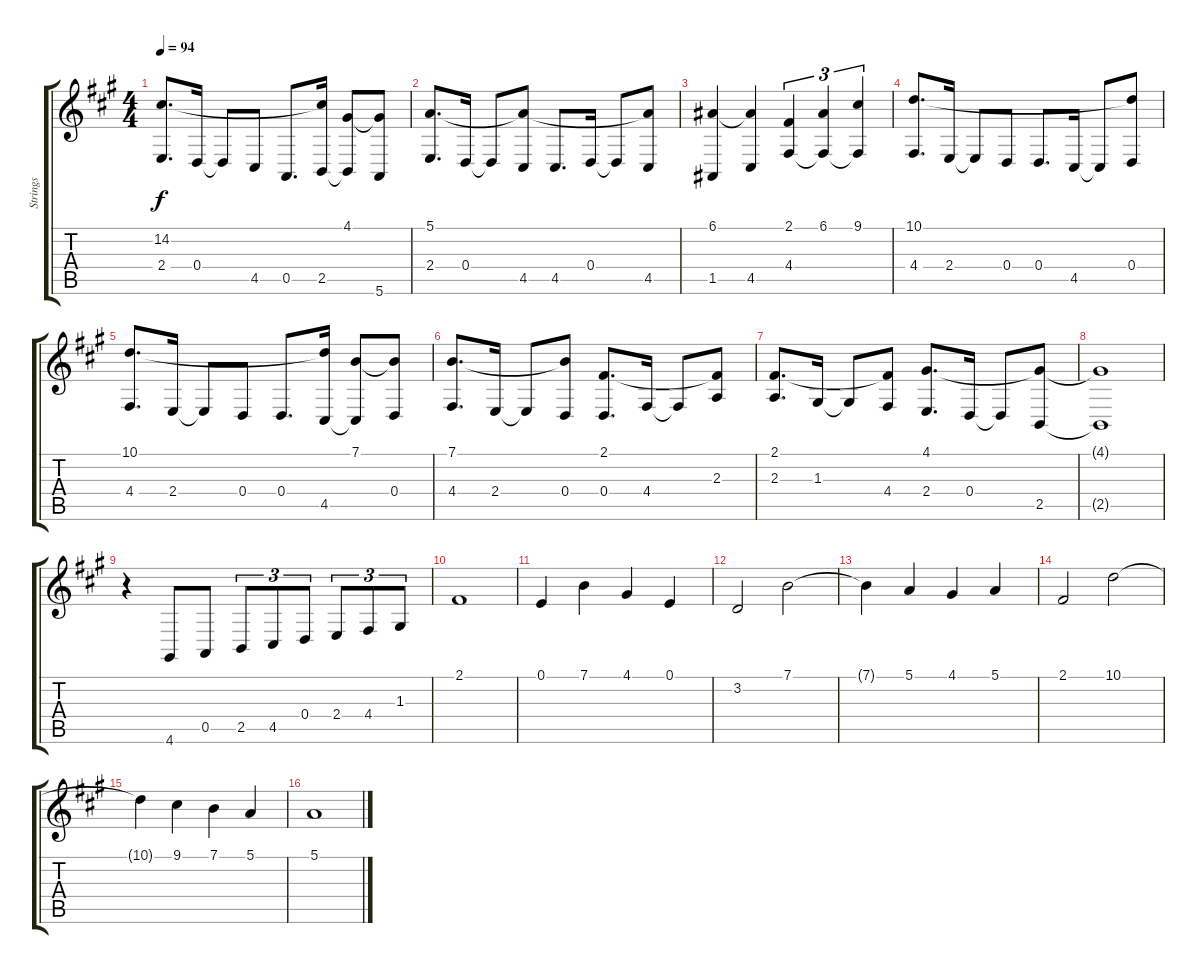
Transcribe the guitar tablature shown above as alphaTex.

\track ("Strings" "Strings") {instrument drawbarorgan}
\staff {score tabs}
\tuning (E4 B3 G3 D3 A2 E2) {hide}
\ts (4 4)
\tempo 94
\clef g2
\ks a
(14.2{t} 2.4).8{d dy f} 0.4.16 0.4{t}.8 4.5.8 0.5.8{d} (14.2{t} 2.5).16 (4.1 2.5{t}).8 (4.1{t} 5.6).8 |
(5.1 2.4).8{d} 0.4.16 0.4{t}.8 (5.1{t} 4.5).8 4.5.8{d} 0.4.16 0.4{t}.8 (5.1{t} 4.5).8 |
(6.1 1.5).4 (6.1{t} 4.5).4 (2.1 4.4).4{tu (3 2)} (6.1 4.4{t}).4{tu (3 2)} (9.1 4.4{t}).4{tu (3 2)} |
(10.1 4.4).8{d} 2.4.16 2.4{t}.8 0.4.8 0.4.8{d} 4.5.16 4.5{t}.8 (10.1{t} 0.4).8 |
(10.1 4.4).8{d} 2.4.16 2.4{t}.8 0.4.8 0.4.8{d} (10.1{t} 4.5).16 (7.1 4.5{t}).8 (7.1{t} 0.4).8 |
(7.1 4.4).8{d} 2.4.16 2.4{t}.8 (7.1{t} 0.4).8 (2.1 0.4).8{d} 4.4.16 4.4{t}.8 (2.1{t} 2.3).8 |
(2.1 2.3).8{d} 1.3.16 1.3{t}.8 (2.1{t} 4.4).8 (4.1 2.4).8{d} 0.4.16 0.4{t}.8 (4.1{t} 2.5).8 |
(4.1{t} 2.5{t}).1 |
r.4 4.6.8 0.5.8 2.5.8{tu (3 2)} 4.5.8{tu (3 2)} 0.4.8{tu (3 2)} 2.4.8{tu (3 2)} 4.4.8{tu (3 2)} 1.3.8{tu (3 2)} |
2.1.1 |
0.1.4 7.1.4 4.1.4 0.1.4 |
3.2.2 7.1.2 |
7.1{t}.4 5.1.4 4.1.4 5.1.4 |
2.1.2 10.1.2 |
10.1{t}.4 9.1.4 7.1.4 5.1.4 |
5.1.1
